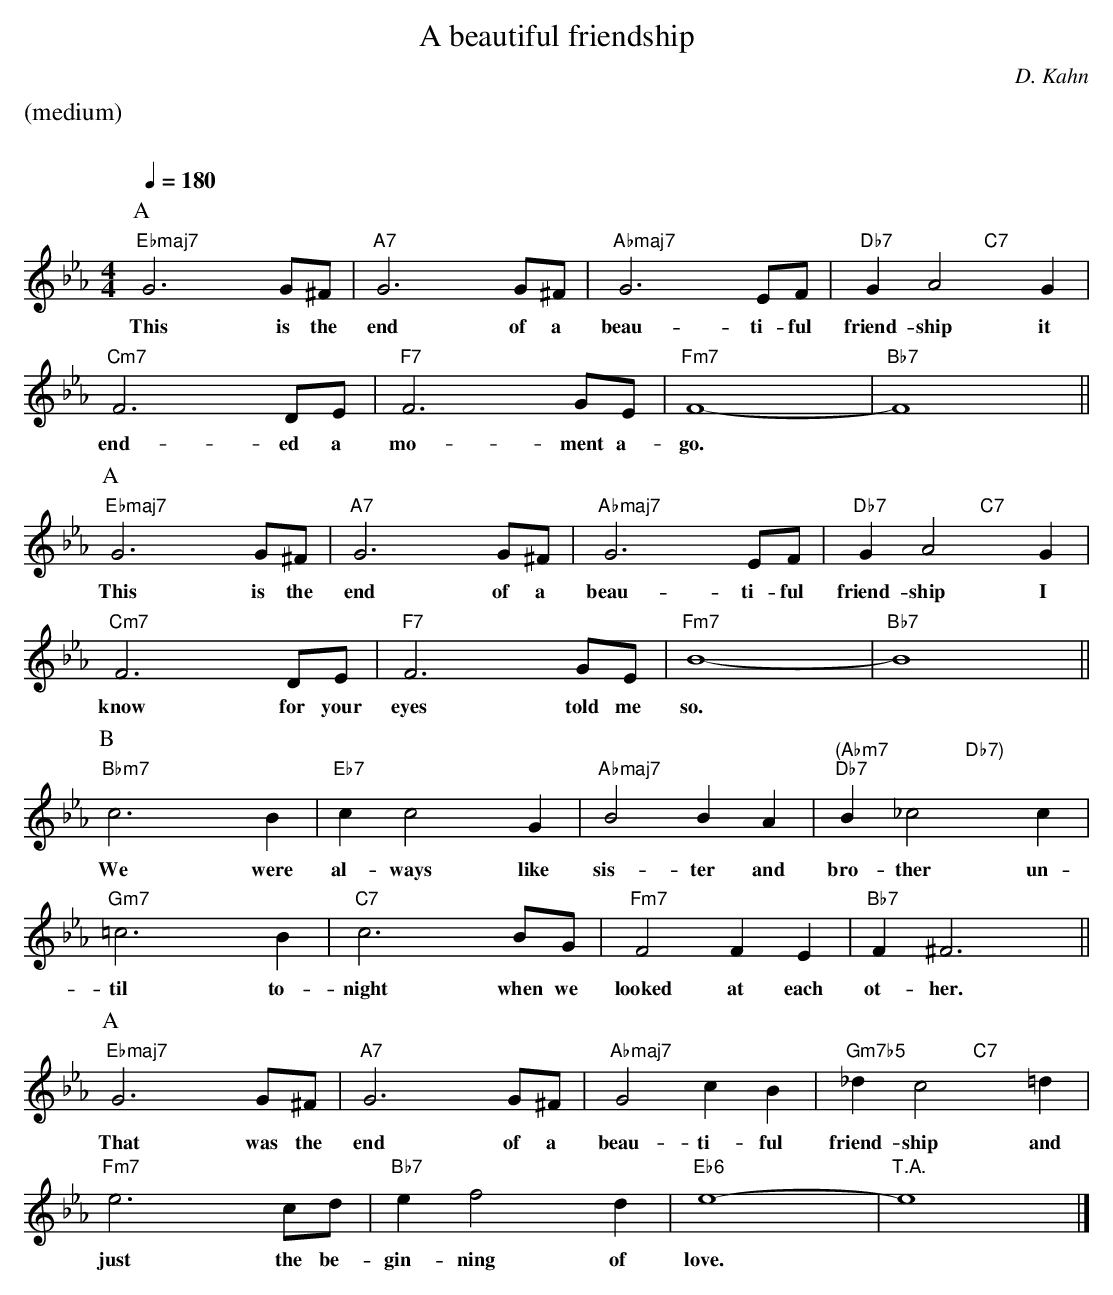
X:1
T:A beautiful friendship
M:4/4
L:1/4
C:D. Kahn
Q:1/4=180
%%staves (chords melody)
K:Eb
%%text (medium)
%%vskip 20
P:A
V:chords
"Ebmaj7"x2 x2 | "A7"x2 x2 | "Abmaj7"x2 x2 | "Db7"x2 "C7"x2 |
"Cm7"x2 x2 | "F7"x2 x2 | "Fm7"x2 x2 | "Bb7"x2 x2 ||
V:melody
G3 G/^F/ | G3 G/^F/ | G3 E/F/ | GA2G |
w:This is the end of a beau-ti-ful friend-ship it
F3 D/E/ | F3G/E/ | F4- | F4 ||
w:end-ed a mo-ment a-go.*
P:A
V:chords
"Ebmaj7"x2 x2 | "A7"x2 x2 | "Abmaj7"x2 x2 | "Db7"x2 "C7"x2 |
"Cm7"x2 x2 | "F7"x2 x2 | "Fm7"x2 x2 | "Bb7"x2 x2 ||
V:melody
G3 G/^F/ | G3 G/^F/ | G3 E/F/ | GA2G |
w:This is the end of a beau-ti-ful friend-ship I
F3 D/E/ | F3G/E/ | B4- | B4 ||
w:know for your eyes told me so.*
P:B
V:chords
"Bbm7"x2 x2 | "Eb7"x2 x2 | "Abmaj7"x2 x2 | "(Abm7""Db7"x2 "Db7)"" "x2 |
"Gm7"x2 x2 | "C7"x2 x2 | "Fm7"x2 x2 | "Bb7"x2 x2 ||
V:melody
c3B | cc2G | B2BA | B_c2c |
w:We were al-ways like sis-ter and bro-ther un-
=c3B | c3 B/G/ | F2FE | F^F3 ||
w:til to-night when we looked at each ot-her.
P:A
V:chords
"Ebmaj7"x2 x2 | "A7"x2 x2 | "Abmaj7"x2 x2 | "Gm7b5"x2 "C7"x2 |
"Fm7"x2 x2 | "Bb7"x2 x2 | "Eb6"x2 x2 | "T.A."x2 x2 |]
V:melody
G3 G/^F/ | G3 G/^F/ | G2cB | _dc2=d |
w:That was the end of a beau-ti-ful friend-ship and
e3 c/d/ | ef2d | e4- | e4 |]
w:just the be-gin-ning of love.*
